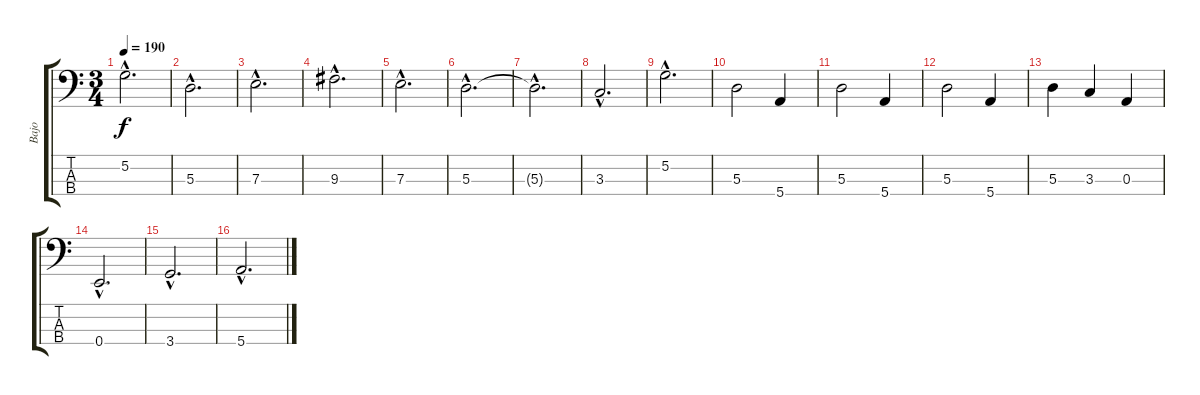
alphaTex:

\track ("Bajo" "Bajo") {instrument electricbassfinger}
\staff {score tabs}
\tuning (G2 D2 A1 E1) {hide}
\ts (3 4)
\tempo 190
\clef f4
\ks c
5.2{hac}.2{d dy f} |
5.3{hac}.2{d} |
7.3{hac}.2{d} |
9.3{hac}.2{d} |
7.3{hac}.2{d} |
5.3{hac}.2{d} |
5.3{hac t}.2{d} |
3.3{hac}.2{d} |
5.2{hac}.2{d} |
5.3.2 5.4.4 |
5.3.2 5.4.4 |
5.3.2 5.4.4 |
5.3.4 3.3.4 0.3.4 |
0.4{hac}.2{d} |
3.4{hac}.2{d} |
5.4{hac}.2{d}
